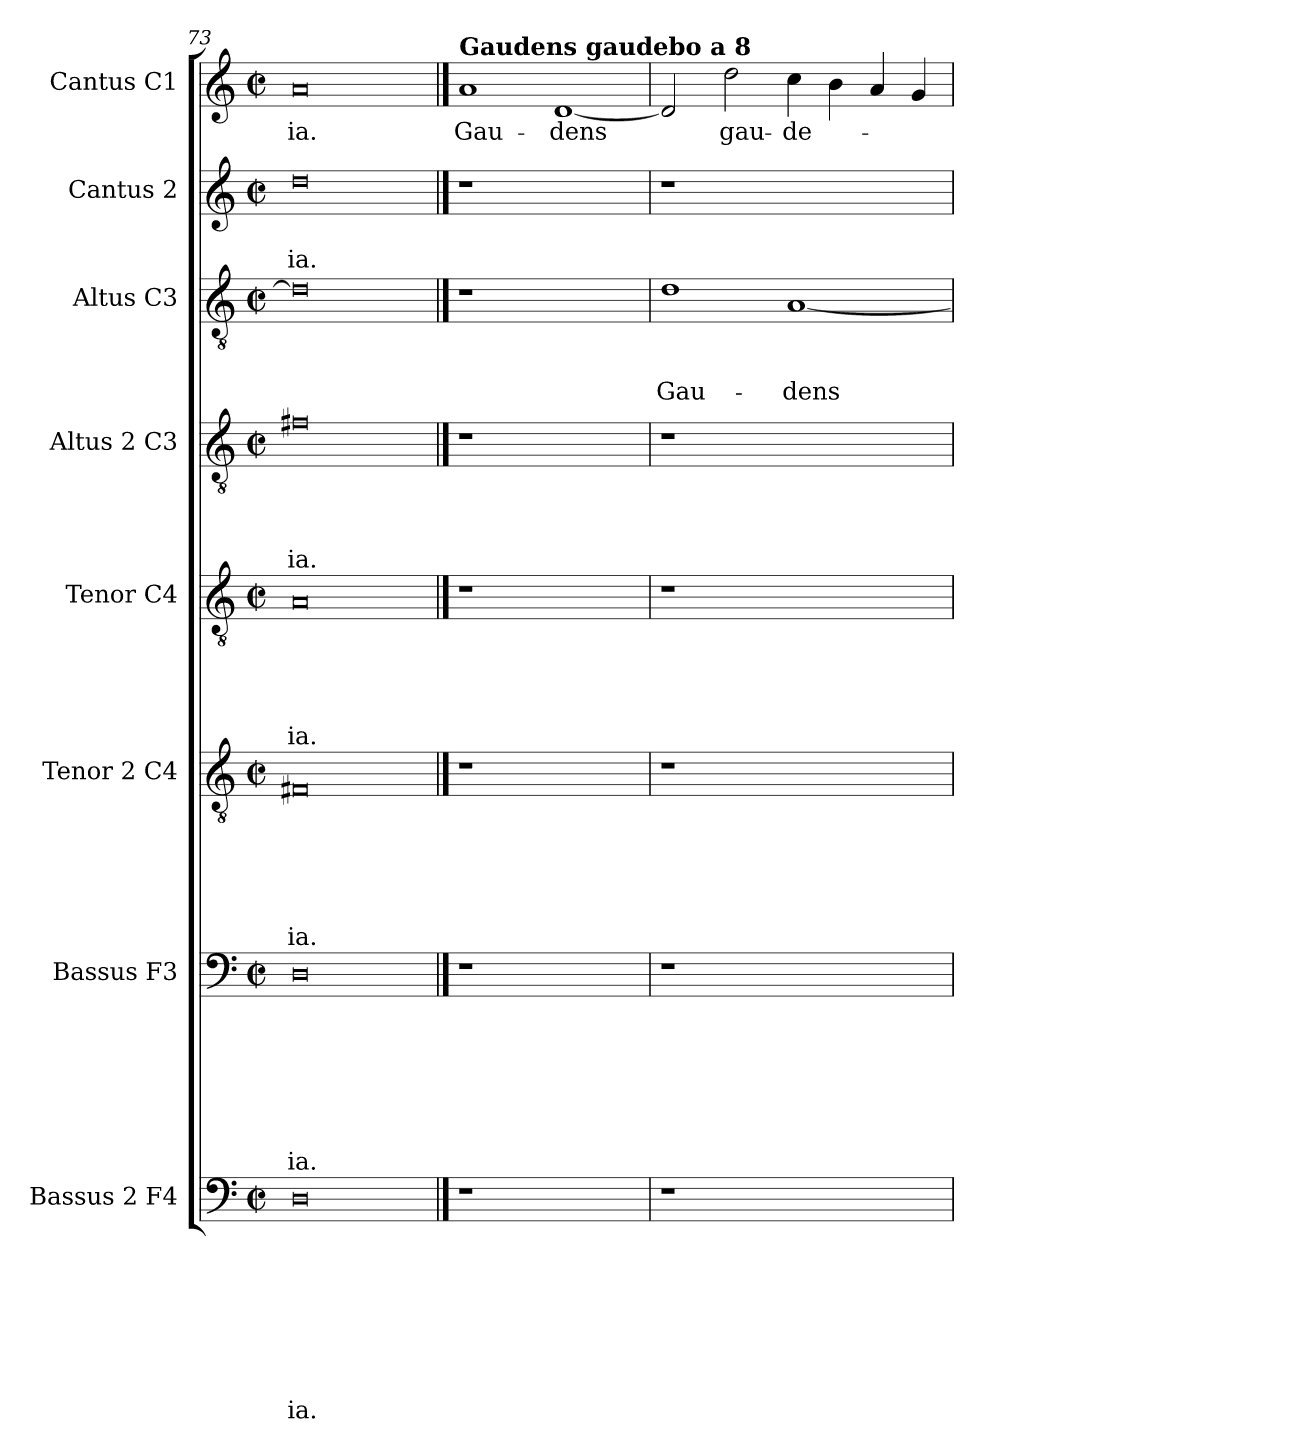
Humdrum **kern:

**kern	**text	**text	**text	**text	**text	**text	**text	**text	**kern	**text	**text	**text	**text	**text	**text	**text	**kern	**text	**text	**text	**text	**text	**text	**kern	**text	**text	**text	**text	**text	**kern	**text	**text	**text	**text	**kern	**text	**text	**text	**kern	**text	**text	**kern	**text
*part8	*part8	*part8	*part8	*part8	*part8	*part8	*part8	*part8	*part7	*part7	*part7	*part7	*part7	*part7	*part7	*part7	*part6	*part6	*part6	*part6	*part6	*part6	*part6	*part5	*part5	*part5	*part5	*part5	*part5	*part4	*part4	*part4	*part4	*part4	*part3	*part3	*part3	*part3	*part2	*part2	*part2	*part1	*part1
*staff8	*staff8	*staff8	*staff8	*staff8	*staff8	*staff8	*staff8	*staff8	*staff7	*staff7	*staff7	*staff7	*staff7	*staff7	*staff7	*staff7	*staff6	*staff6	*staff6	*staff6	*staff6	*staff6	*staff6	*staff5	*staff5	*staff5	*staff5	*staff5	*staff5	*staff4	*staff4	*staff4	*staff4	*staff4	*staff3	*staff3	*staff3	*staff3	*staff2	*staff2	*staff2	*staff1	*staff1
*I"Bassus 2 F4	*	*	*	*	*	*	*	*	*I"Bassus F3	*	*	*	*	*	*	*	*I"Tenor 2 C4	*	*	*	*	*	*	*I"Tenor C4	*	*	*	*	*	*I"Altus 2 C3	*	*	*	*	*I"Altus C3	*	*	*	*I"Cantus 2	*	*	*I"Cantus C1	*
*I'B2	*	*	*	*	*	*	*	*	*I'B	*	*	*	*	*	*	*	*I'T2	*	*	*	*	*	*	*I'T	*	*	*	*	*	*I'A2	*	*	*	*	*I'A	*	*	*	*I'C2	*	*	*I'C	*
*clefF4	*	*	*	*	*	*	*	*	*clefF4	*	*	*	*	*	*	*	*clefGv2	*	*	*	*	*	*	*clefGv2	*	*	*	*	*	*clefGv2	*	*	*	*	*clefGv2	*	*	*	*clefG2	*	*	*clefG2	*
*k[]	*	*	*	*	*	*	*	*	*k[]	*	*	*	*	*	*	*	*k[]	*	*	*	*	*	*	*k[]	*	*	*	*	*	*k[]	*	*	*	*	*k[]	*	*	*	*k[]	*	*	*k[]	*
*C:	*	*	*	*	*	*	*	*	*C:	*	*	*	*	*	*	*	*C:	*	*	*	*	*	*	*C:	*	*	*	*	*	*C:	*	*	*	*	*C:	*	*	*	*C:	*	*	*C:	*
*M2/2	*	*	*	*	*	*	*	*	*M2/2	*	*	*	*	*	*	*	*M2/2	*	*	*	*	*	*	*M2/2	*	*	*	*	*	*M2/2	*	*	*	*	*M2/2	*	*	*	*M2/2	*	*	*M2/2	*
*met(c|)	*	*	*	*	*	*	*	*	*met(c|)	*	*	*	*	*	*	*	*met(c|)	*	*	*	*	*	*	*met(c|)	*	*	*	*	*	*met(c|)	*	*	*	*	*met(c|)	*	*	*	*met(c|)	*	*	*met(c|)	*
=73	=73	=73	=73	=73	=73	=73	=73	=73	=73	=73	=73	=73	=73	=73	=73	=73	=73	=73	=73	=73	=73	=73	=73	=73	=73	=73	=73	=73	=73	=73	=73	=73	=73	=73	=73	=73	=73	=73	=73	=73	=73	=73	=73
!	!	!	!	!	!	!	!	!LO:LY:b	!	!	!	!	!	!	!	!LO:LY:b	!	!	!	!	!	!	!LO:LY:b	!	!	!	!	!	!LO:LY:b	!	!	!	!	!LO:LY:b	!	!	!	!	!	!	!LO:LY:b	!	!LO:LY:b
0D	.	.	.	.	.	.	.	-ia.	0D	.	.	.	.	.	.	-ia.	0F#X	.	.	.	.	.	-ia.	0A	.	.	.	.	-ia.	0f#X	.	.	.	-ia.	0d]	.	.	.	0dd	.	-ia.	0a	-ia.
!!LO:LB:g=z
==73X1	==73X1	==73X1	==73X1	==73X1	==73X1	==73X1	==73X1	==73X1	==73X1	==73X1	==73X1	==73X1	==73X1	==73X1	==73X1	==73X1	==73X1	==73X1	==73X1	==73X1	==73X1	==73X1	==73X1	==73X1	==73X1	==73X1	==73X1	==73X1	==73X1	==73X1	==73X1	==73X1	==73X1	==73X1	==73X1	==73X1	==73X1	==73X1	==73X1	==73X1	==73X1	==73X1	==73X1
!	!	!	!	!	!	!	!	!	!	!	!	!	!	!	!	!	!	!	!	!	!	!	!	!	!	!	!	!	!	!	!	!	!	!	!	!	!	!	!	!	!	!LO:TX:a:B:t=Gaudens gaudebo a 8	!
!	!	!	!	!	!	!	!	!	!	!	!	!	!	!	!	!	!	!	!	!	!	!	!	!	!	!	!	!	!	!	!	!	!	!	!	!	!	!	!	!	!	!	!LO:LY:b
1r	.	.	.	.	.	.	.	.	1r	.	.	.	.	.	.	.	1r	.	.	.	.	.	.	1r	.	.	.	.	.	1r	.	.	.	.	1r	.	.	.	1r	.	.	1a	Gau-
!	!	!	!	!	!	!	!	!	!	!	!	!	!	!	!	!	!	!	!	!	!	!	!	!	!	!	!	!	!	!	!	!	!	!	!	!	!	!	!	!	!	!	!LO:LY:b
1ryy	.	.	.	.	.	.	.	.	1ryy	.	.	.	.	.	.	.	1ryy	.	.	.	.	.	.	1ryy	.	.	.	.	.	1ryy	.	.	.	.	1ryy	.	.	.	1ryy	.	.	[1d	-dens
=74	=74	=74	=74	=74	=74	=74	=74	=74	=74	=74	=74	=74	=74	=74	=74	=74	=74	=74	=74	=74	=74	=74	=74	=74	=74	=74	=74	=74	=74	=74	=74	=74	=74	=74	=74	=74	=74	=74	=74	=74	=74	=74	=74
!	!	!	!	!	!	!	!	!	!	!	!	!	!	!	!	!	!	!	!	!	!	!	!	!	!	!	!	!	!	!	!	!	!	!	!	!	!	!LO:LY:b	!	!	!	!	!
1r	.	.	.	.	.	.	.	.	1r	.	.	.	.	.	.	.	1r	.	.	.	.	.	.	1r	.	.	.	.	.	1r	.	.	.	.	1d	.	.	Gau-	1r	.	.	2d/]	.
!	!	!	!	!	!	!	!	!	!	!	!	!	!	!	!	!	!	!	!	!	!	!	!	!	!	!	!	!	!	!	!	!	!	!	!	!	!	!	!	!	!	!	!LO:LY:b
.	.	.	.	.	.	.	.	.	.	.	.	.	.	.	.	.	.	.	.	.	.	.	.	.	.	.	.	.	.	.	.	.	.	.	.	.	.	.	.	.	.	2dd\	gau-
!	!	!	!	!	!	!	!	!	!	!	!	!	!	!	!	!	!	!	!	!	!	!	!	!	!	!	!	!	!	!	!	!	!	!	!	!	!	!LO:LY:b	!	!	!	!	!LO:LY:b
1ryy	.	.	.	.	.	.	.	.	1ryy	.	.	.	.	.	.	.	1ryy	.	.	.	.	.	.	1ryy	.	.	.	.	.	1ryy	.	.	.	.	[1A	.	.	-dens	1ryy	.	.	4cc\	-de-
.	.	.	.	.	.	.	.	.	.	.	.	.	.	.	.	.	.	.	.	.	.	.	.	.	.	.	.	.	.	.	.	.	.	.	.	.	.	.	.	.	.	4b\	.
.	.	.	.	.	.	.	.	.	.	.	.	.	.	.	.	.	.	.	.	.	.	.	.	.	.	.	.	.	.	.	.	.	.	.	.	.	.	.	.	.	.	4a/	.
.	.	.	.	.	.	.	.	.	.	.	.	.	.	.	.	.	.	.	.	.	.	.	.	.	.	.	.	.	.	.	.	.	.	.	.	.	.	.	.	.	.	4g/	.
=	=	=	=	=	=	=	=	=	=	=	=	=	=	=	=	=	=	=	=	=	=	=	=	=	=	=	=	=	=	=	=	=	=	=	=	=	=	=	=	=	=	=	=
*-	*-	*-	*-	*-	*-	*-	*-	*-	*-	*-	*-	*-	*-	*-	*-	*-	*-	*-	*-	*-	*-	*-	*-	*-	*-	*-	*-	*-	*-	*-	*-	*-	*-	*-	*-	*-	*-	*-	*-	*-	*-	*-	*-
